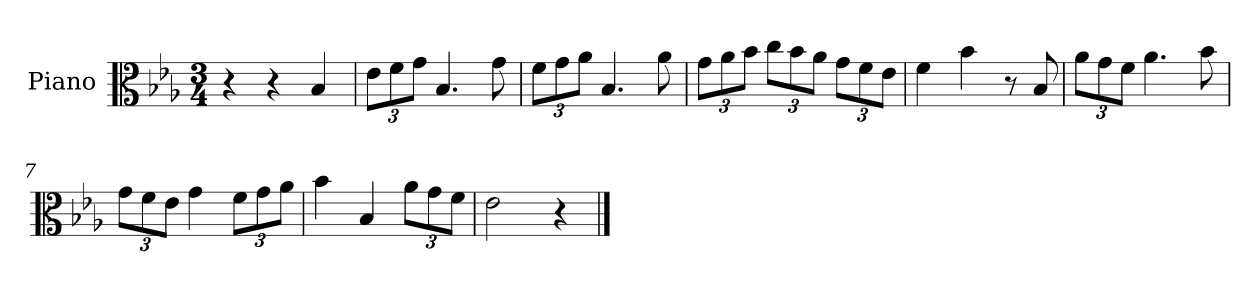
**kern
*part1
*staff1
*I"Piano
*I'Pno
*clefC3
*k[b-e-a-]
*E-:
*M3/4
=1
4r
4r
4B-/
=2
12e-\L
12f\
12g\J
4.B-/
8g\
=3
12f\L
12g\
12a-\J
4.B-/
8a-\
=4
12g\L
12a-\
12b-\J
12cc\L
12b-\
12a-\J
12g\L
12f\
12e-\J
=5
4f\
4b-\
8r
8B-/
=6
12a-\L
12g\
12f\J
4.a-\
8b-\
=7
12g\L
12f\
12e-\J
4g\
12f\L
12g\
12a-\J
=8
4b-\
4B-/
12a-\L
12g\
12f\J
=9
2e-\
4r
==
*-
